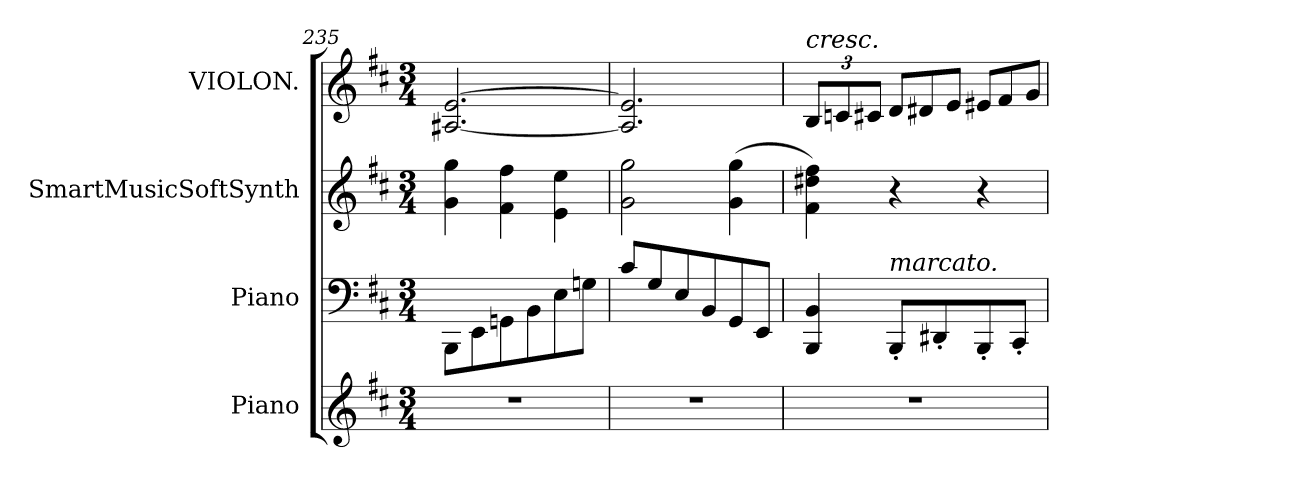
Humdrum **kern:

**kern	**kern	**kern	**kern
*part4	*part3	*part2	*part1
*staff4	*staff3	*staff2	*staff1
*I"Piano	*I"Piano	*I"SmartMusicSoftSynth	*I"VIOLON.
*I'P.	*	*	*
*clefG2	*clefF4	*clefG2	*clefG2
*k[f#c#]	*k[f#c#]	*k[f#c#]	*k[f#c#]
*M3/4	*M3/4	*M3/4	*M3/4
=235	=235	=235	=235
2.r	8BBB\L	4g\ 4gg\	[2.A#X/ [2.e/
.	8EE\	.	.
.	8GGn\	4f#\ 4ff#\	.
.	8BB\	.	.
.	8E\	4e\ 4ee\	.
.	8Gn\J	.	.
=236	=236	=236	=236
2.r	8c#/L	2g\ 2gg\	2.A#]/ 2.e]/
.	8G/	.	.
.	8E/	.	.
.	8BB/	.	.
.	8GG/	(4g\ 4gg\	.
.	8EE/J	.	.
!!LO:LB:g=z
=237	=237	=237	=237
!	!	!	!LO:TX:i:t=cresc.
2.r	4BBB/ 4BB/	4f#\ 4dd#X\ 4ff#\)	12B/L
.	.	.	12cn/
.	.	.	12c#X/J
*	*	*	*Xtuplet
!	!LO:TX:i:t=marcato.	!	!
.	8BBB'/L	4r	12d/L
.	.	.	12d#X/
.	8DD#X'/	.	.
.	.	.	12e/J
.	8BBB'/	4r	12e#X/L
.	.	.	12f#/
.	8CC#'/J	.	.
.	.	.	12g/J
=	=	=	=
*-	*-	*-	*-
